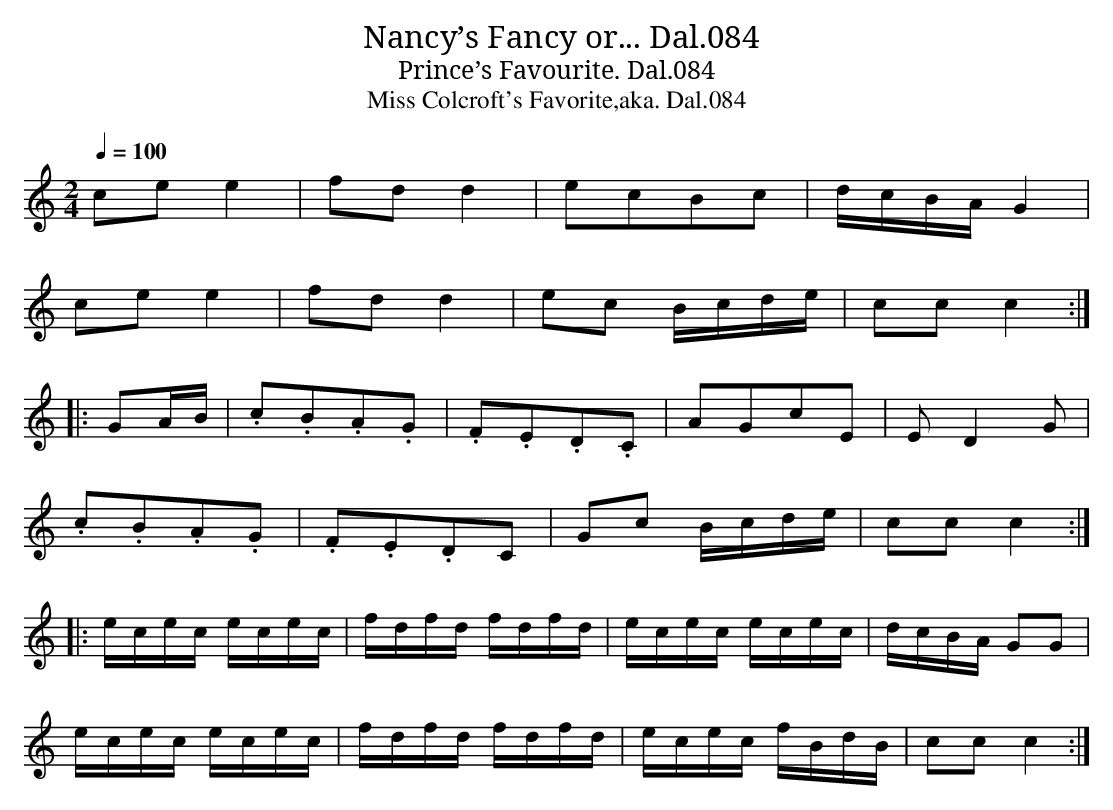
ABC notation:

X:1
T:Nancy’s Fancy or... Dal.084
T:Prince’s Favourite. Dal.084
T:Miss Colcroft's Favorite,aka. Dal.084
Q:1/4=100
M:2/4
L:1/8
K:C Major
ce e2|fd d2|ecBc|d/c/B/A/ G2|
ce e2|fd d2|ec B/c/d/e/|cc c2:|
|:GA/B/|.c.B.A.G|.F.E.D.C|AGcE|ED2G|
.c.B.A.G|.F.E.DC|Gc B/c/d/e/|cc c2:|
|:e/c/e/c/ e/c/e/c/|f/d/f/d/ f/d/f/d/|e/c/e/c/ e/c/e/c/|d/c/B/A/ GG|
e/c/e/c/ e/c/e/c/|f/d/f/d/ f/d/f/d/|e/c/e/c/ f/B/d/B/|cc c2:|
